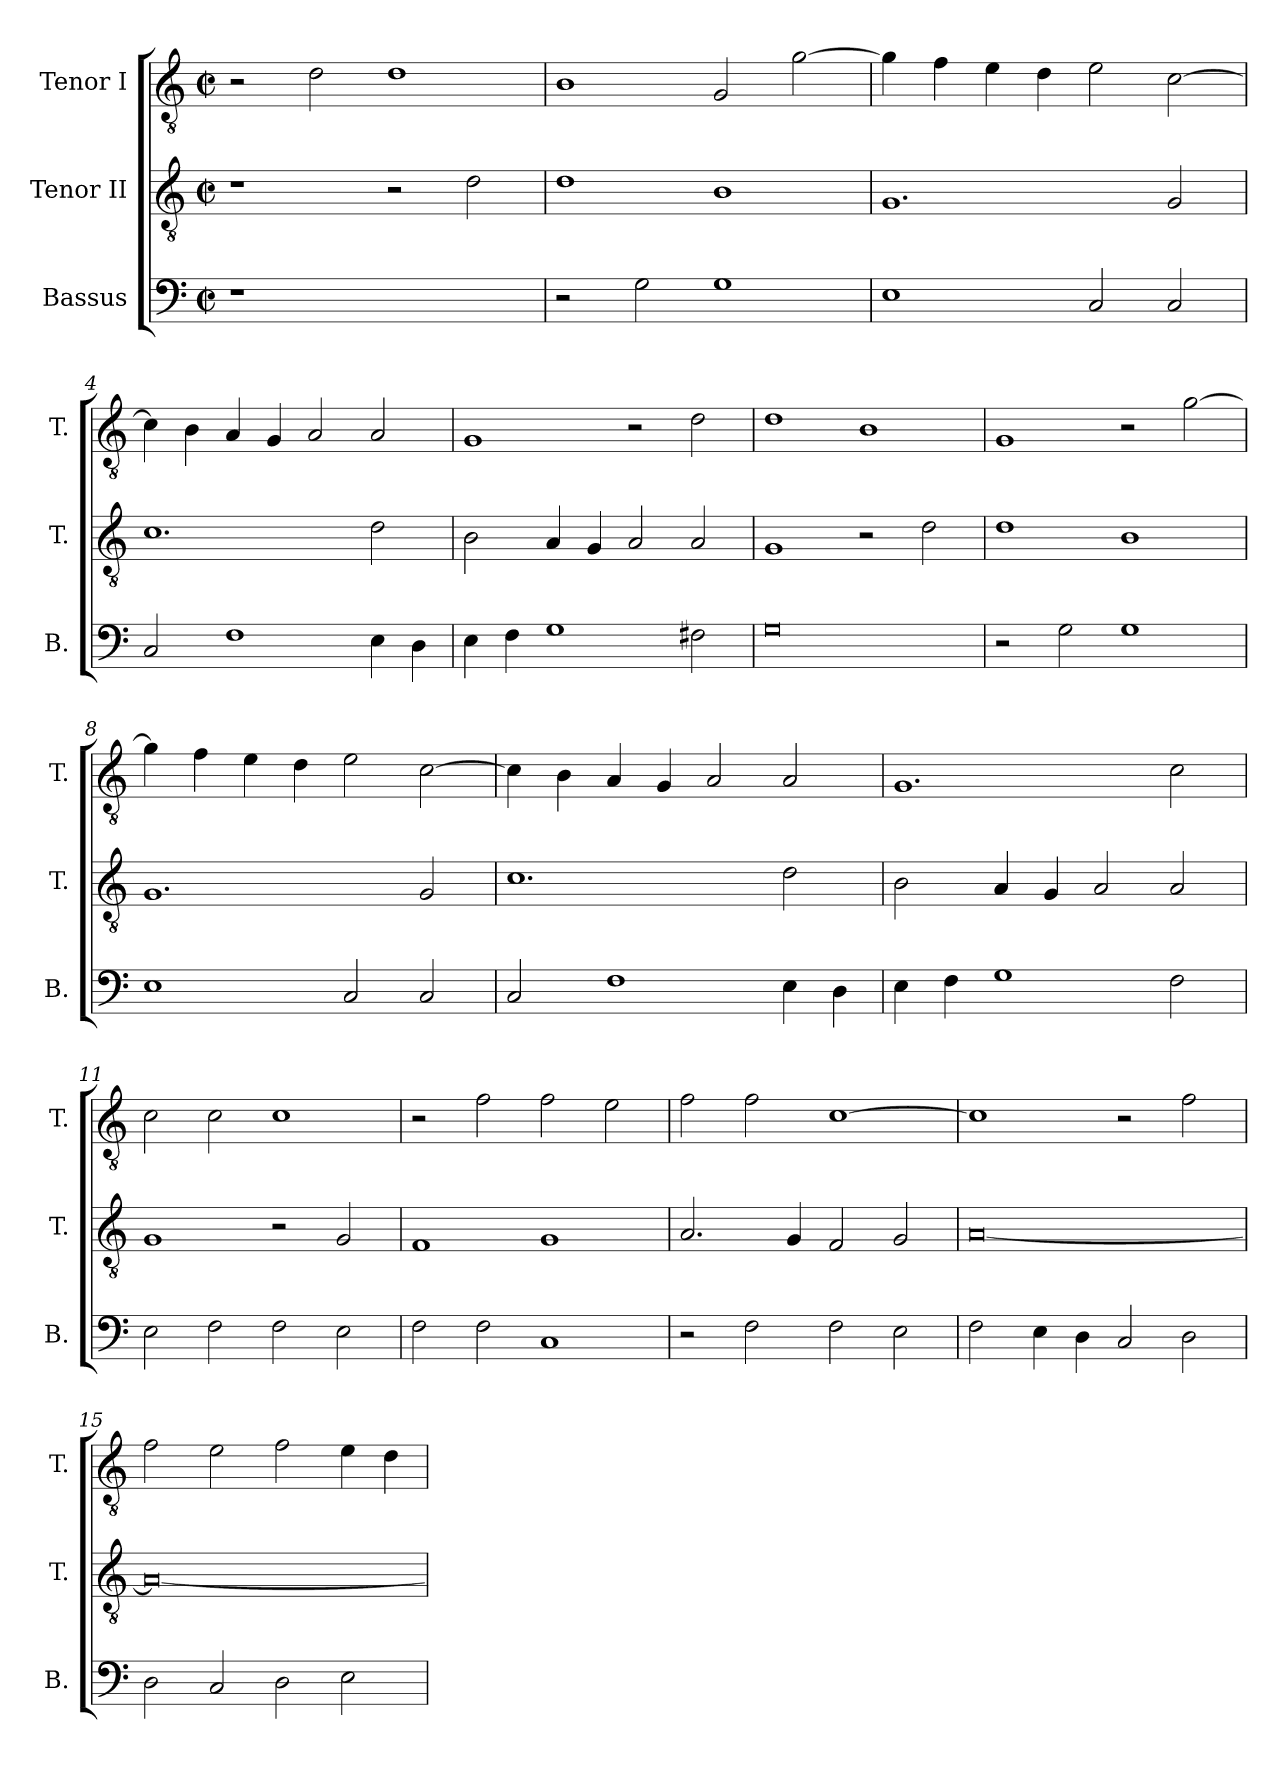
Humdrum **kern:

**kern	**kern	**kern
*part3	*part2	*part1
*staff3	*staff2	*staff1
*I"Bassus	*I"Tenor II	*I"Tenor I
*I'B.	*I'T.	*I'T.
!!LO:PB:g=z
*clefF4	*clefGv2	*clefGv2
*	*ITrd7c12	*ITrd7c12
*k[]	*k[]	*k[]
*C:	*C:	*C:
*M2/2	*M2/2	*M2/2
*met(c|)	*met(c|)	*met(c|)
=1	=1	=1
!LO:N:vis=1	!	!
1r	1r	2r
.	.	2Di\
1ryy	2r	1Di
.	2Di\	.
=2	=2	=2
2r	1Di	1BBi
2Gi\	.	.
1Gi	1BBi	2GGi/
.	.	[>2Gi\
=3	=3	=3
1Ei	1.GGi	4Gi\]
.	.	4Fi\
.	.	4Ei\
.	.	4Di\
2Ci/	.	2Ei\
2Ci/	2GGi/	[>2Ci\
=4	=4	=4
2Ci/	1.Ci	4Ci\]
.	.	4BBi\
1Fi	.	4AAi/
.	.	4GGi/
.	.	2AAi/
4Ei\	2Di\	2AAi/
4Di\	.	.
!!LO:LB:g=z
=5	=5	=5
4Ei\	2BBi\	1GGi
4Fi\	.	.
1Gi	4AAi/	.
.	4GGi/	.
.	2AAi/	2r
2F#Xi\	2AAi/	2Di\
=6	=6	=6
0Gi	1GGi	1Di
.	2r	1BBi
.	2Di\	.
=7	=7	=7
2r	1Di	1GGi
2Gi\	.	.
1Gi	1BBi	2r
.	.	[>2Gi\
=8	=8	=8
1Ei	1.GGi	4Gi\]
.	.	4Fi\
.	.	4Ei\
.	.	4Di\
2Ci/	.	2Ei\
2Ci/	2GGi/	[>2Ci\
=9	=9	=9
2Ci/	1.Ci	4Ci\]
.	.	4BBi\
1Fi	.	4AAi/
.	.	4GGi/
.	.	2AAi/
4Ei\	2Di\	2AAi/
4Di\	.	.
!!LO:LB:g=z
=10	=10	=10
4Ei\	2BBi\	1.GGi
4Fi\	.	.
1Gi	4AAi/	.
.	4GGi/	.
.	2AAi/	.
2Fi\	2AAi/	2Ci\
=11	=11	=11
2Ei\	1GGi	2Ci\
2Fi\	.	2Ci\
2Fi\	2r	1Ci
2Ei\	2GGi/	.
=12	=12	=12
2Fi\	1FFi	2r
2Fi\	.	2Fi\
1Ci	1GGi	2Fi\
.	.	2Ei\
=13	=13	=13
2r	2.AAi/	2Fi\
2Fi\	.	2Fi\
.	4GGi/	.
2Fi\	2FFi/	[>1Ci
2Ei\	2GGi/	.
=14	=14	=14
2Fi\	[<0AAi	1Ci]
4Ei\	.	.
4Di\	.	.
2Ci/	.	2r
2Di\	.	2Fi\
!!LO:PB:g=z
=15	=15	=15
2Di\	0AAi_<	2Fi\
2Ci/	.	2Ei\
2Di\	.	2Fi\
2Ei\	.	4Ei\
.	.	4Di\
=	=	=
*-	*-	*-
